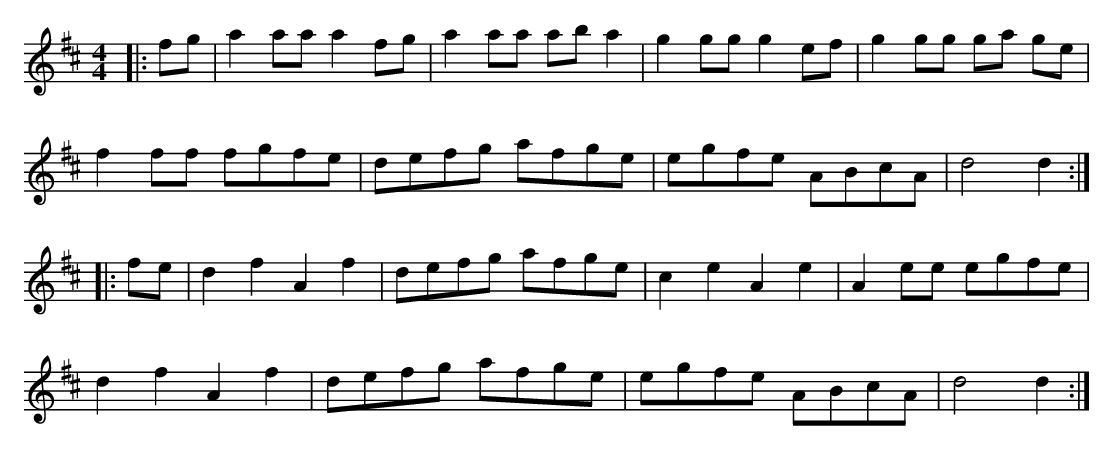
X:1
M:4/4
K:D
|:fg| a2 aa a2 fg|a2 aa ab a2| g2 gg g2 ef|g2 gg ga ge|
 f2 ff fgfe|defg afge| egfe ABcA| d4 d2:|
|:fe|d2 f2 A2 f2|defg afge| c2 e2 A2 e2|A2 ee egfe|
 d2 f2 A2 f2|defg afge| egfe ABcA| d4 d2:|
